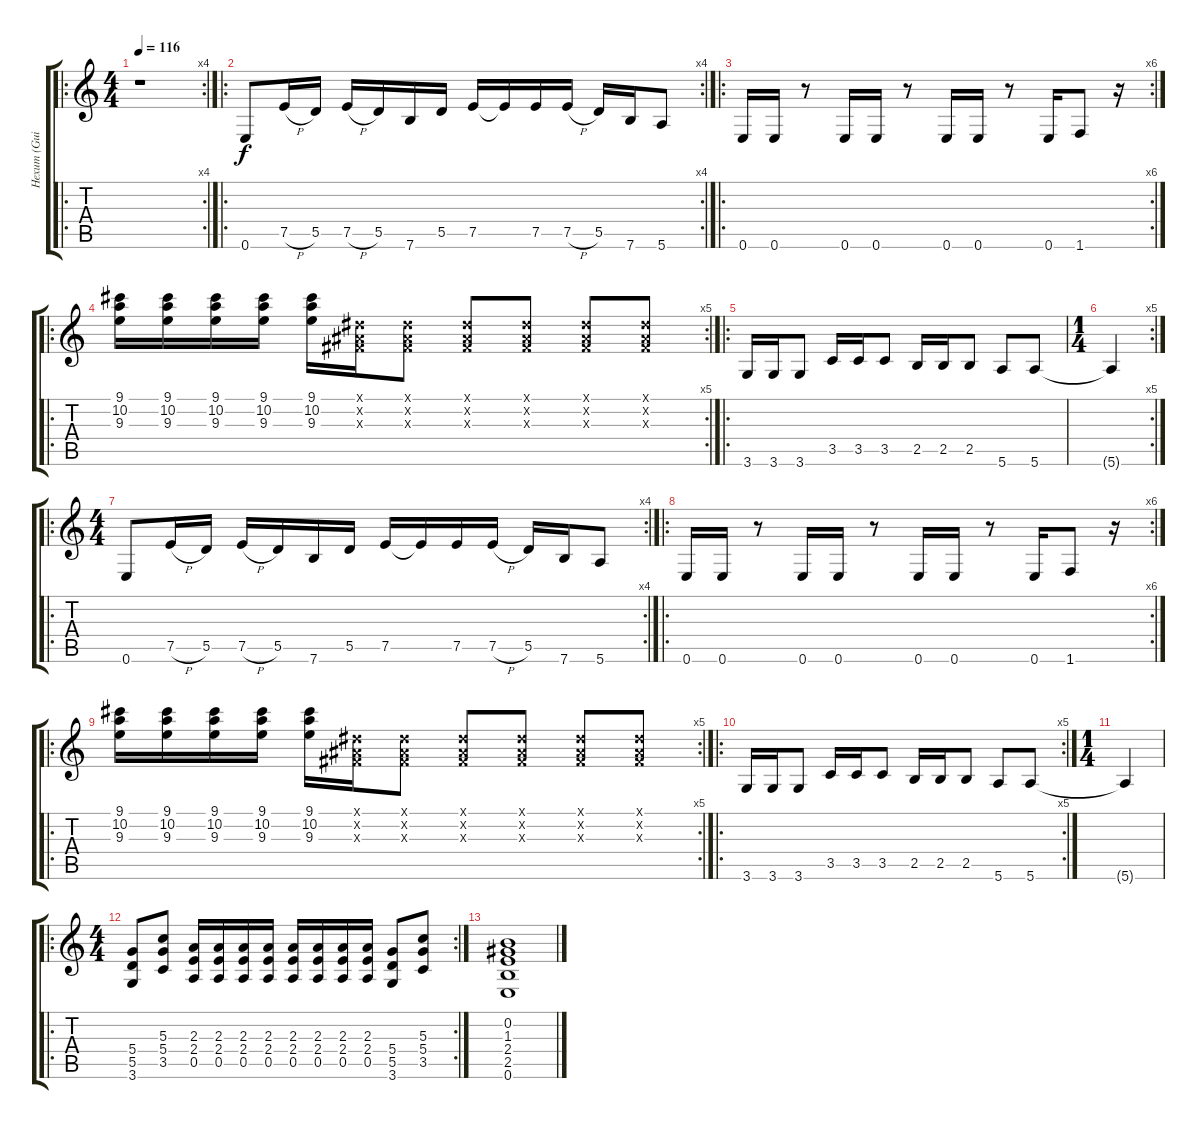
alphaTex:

\track ("Hexum (Guitar)" "Hexum (Gui") {instrument overdrivenguitar}
\staff {score tabs}
\tuning (E4 B3 G3 D3 A2 E2) {hide}
\ro
\rc 4
\ts (4 4)
\tempo 116
\clef g2
\ks c
r.1{dy f instrument overdrivenguitar} |
\ro
\rc 4
0.6.8 7.5{h}.16 5.5.16 7.5{h}.16 5.5.16 7.6.16 5.5.16 7.5.16 7.5{t}.16 7.5.16 7.5{h}.16 5.5.16 7.6.16 5.6.8 |
\ro
\rc 6
0.6.16 0.6.16 r.8 0.6.16 0.6.16 r.8 0.6.16 0.6.16 r.8 0.6.16 1.6.8 r.16 |
\ro
\rc 5
(9.1 10.2 9.3).16 (9.1 10.2 9.3).16 (9.1 10.2 9.3).16 (9.1 10.2 9.3).16 (9.1 10.2 9.3).16 (-1.1{x} -1.2{x} -1.3{x}).16 (-1.1{x} -1.2{x} -1.3{x}).8 (-1.1{x} -1.2{x} -1.3{x}).8 (-1.1{x} -1.2{x} -1.3{x}).8 (-1.1{x} -1.2{x} -1.3{x}).8 (-1.1{x} -1.2{x} -1.3{x}).8 |
\ro
3.6.16 3.6.16 3.6.8 3.5.16 3.5.16 3.5.8 2.5.16 2.5.16 2.5.8 5.6.8 5.6.8 |
\rc 5
\ts (1 4)
5.6{t}.4 |
\ro
\rc 4
\ts (4 4)
0.6.8 7.5{h}.16 5.5.16 7.5{h}.16 5.5.16 7.6.16 5.5.16 7.5.16 7.5{t}.16 7.5.16 7.5{h}.16 5.5.16 7.6.16 5.6.8 |
\ro
\rc 6
0.6.16 0.6.16 r.8 0.6.16 0.6.16 r.8 0.6.16 0.6.16 r.8 0.6.16 1.6.8 r.16 |
\ro
\rc 5
(9.1 10.2 9.3).16 (9.1 10.2 9.3).16 (9.1 10.2 9.3).16 (9.1 10.2 9.3).16 (9.1 10.2 9.3).16 (-1.1{x} -1.2{x} -1.3{x}).16 (-1.1{x} -1.2{x} -1.3{x}).8 (-1.1{x} -1.2{x} -1.3{x}).8 (-1.1{x} -1.2{x} -1.3{x}).8 (-1.1{x} -1.2{x} -1.3{x}).8 (-1.1{x} -1.2{x} -1.3{x}).8 |
\ro
\rc 5
3.6.16 3.6.16 3.6.8 3.5.16 3.5.16 3.5.8 2.5.16 2.5.16 2.5.8 5.6.8 5.6.8 |
\ts (1 4)
5.6{t}.4 |
\ro
\rc 2
\ts (4 4)
(5.4 5.5 3.6).8 (5.3 5.4 3.5).8 (2.3 2.4 0.5).16 (2.3 2.4 0.5).16 (2.3 2.4 0.5).16 (2.3 2.4 0.5).16 (2.3 2.4 0.5).16 (2.3 2.4 0.5).16 (2.3 2.4 0.5).16 (2.3 2.4 0.5).16 (5.4 5.5 3.6).8 (5.3 5.4 3.5).8 |
(0.2 1.3 2.4 2.5 0.6).1
